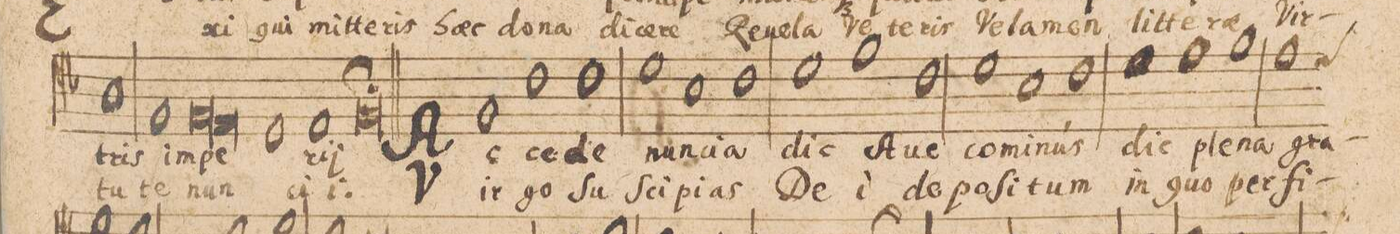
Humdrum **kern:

**kern	**text	**text
*I"TENOR.	*	*
*clefC4	*	*
*k[b-]	*	*
*met(c|)	*	*
*M2/1	*	*
1A	-tris	-tu-
=50-	=50-	=50-
1F	im-	-te
*lig	*	*
1F	-pe-	nun-
=51-	=51-	=51-
1E	.	.
*Xlig	*	*
1D	.	.
=52-	=52-	=52-
1E	-ri-	-ci-
1Fl;	-j	-i.
=53||	=53||	=53||
*M2/1	*	*
*met(c|)	*	*
1F	Ac-	Vir-
1c	-ce-	-go
=54-	=54-	=54-
1c	-de	Su-
1d	nun-	-ſci-
=55-	=55-	=55-
1B-	-ci-	-pi-
1c	-a	-as
=56-	=56-	=56-
1d	dic	De-
1f	A-	-i
=57-	=57-	=57-
1c	-ue	de-
1d	co-	-po-
=58-	=58-	=58-
1B-	-mi-	-ſi-
1c	-nus	-tum
=59-	=59-	=59-
1d	dic	in
1e	ple-	quo
=60-	=60-	=60-
1f	-na	per-
*custos:d	*	*
1e	gra-	-fi-
=61-	=61-	=61-
*-	*-	*-
